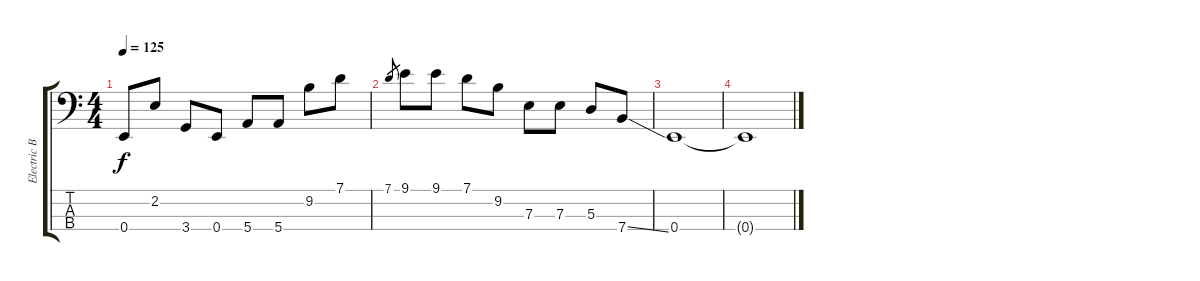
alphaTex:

\track ("Electric Bass" "Electric B") {instrument electricbasspick}
\staff {score tabs}
\tuning (G2 D2 A1 E1) {hide}
\ts (4 4)
\tempo 125
\clef f4
\ks c
0.4.8{dy f} 2.2.8 3.4.8 0.4.8 5.4.8 5.4.8 9.2.8 7.1.8 |
7.1.8{gr} 9.1.8 9.1.8 7.1.8 9.2.8 7.3.8 7.3.8 5.3.8 7.4{ss}.8 |
0.4.1 |
0.4{t}.1
